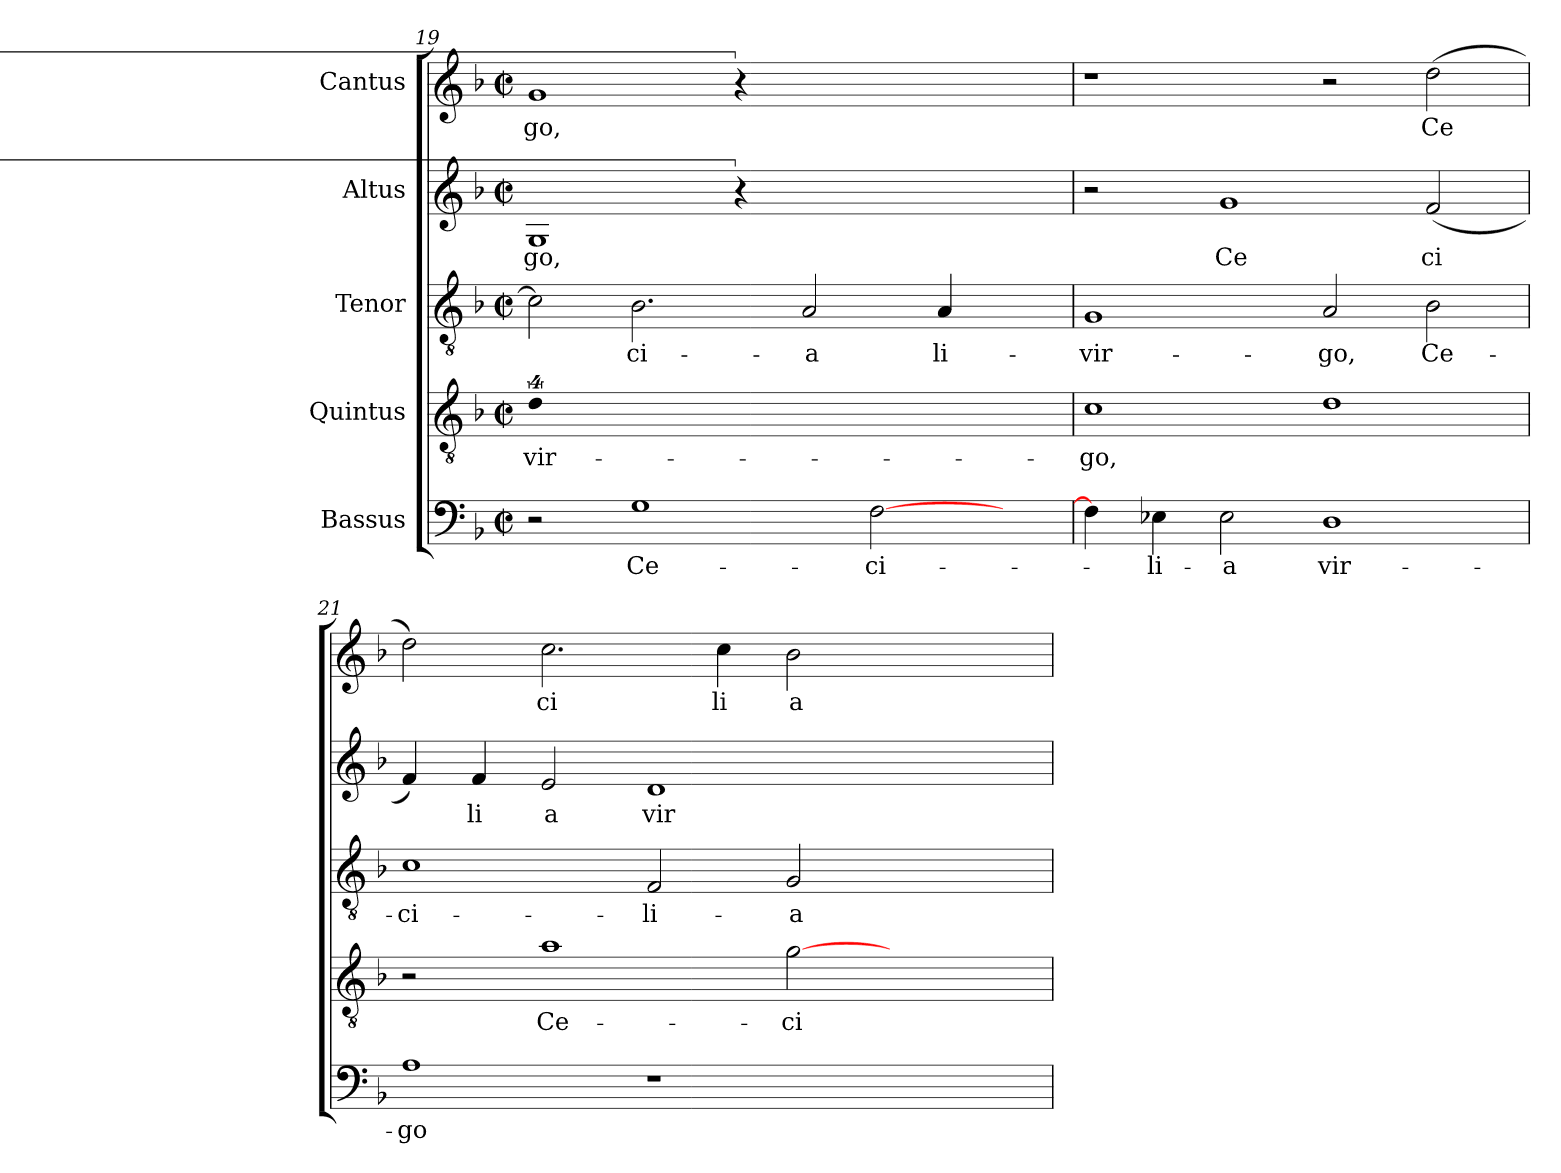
**kern	**text	**kern	**text	**kern	**text	**kern	**text	**kern	**text
*part5	*part5	*part4	*part4	*part3	*part3	*part2	*part2	*part1	*part1
*staff5	*staff5	*staff4	*staff4	*staff3	*staff3	*staff2	*staff2	*staff1	*staff1
*I"Bassus	*	*I"Quintus	*	*I"Tenor	*	*I"Altus	*	*I"Cantus	*
*clefF4	*	*clefGv2	*	*clefGv2	*	*clefG2	*	*clefG2	*
*k[b-]	*	*k[b-]	*	*k[b-]	*	*k[b-]	*	*k[b-]	*
*F:	*	*F:	*	*F:	*	*F:	*	*F:	*
*M2/2	*	*M2/2	*	*M2/2	*	*M2/2	*	*M2/2	*
*met(c|)	*	*met(c|)	*	*met(c|)	*	*met(c|)	*	*met(c|)	*
=19	=19	=19	=19	=19	=19	=19	=19	=19	=19
!	!	!LO:N:vis=0	!LO:LY:b:cj	!	!	!	!LO:LY:b:cj	!	!LO:LY:b:cj
2r	.	4%5d	vir-	2c\]	.	1G	-go,	1g	go,
!	!LO:LY:b:cj	!	!	!	!LO:LY:b:cj	!	!	!	!
1G	Ce-	.	.	2.B-\	-ci-	.	.	.	.
!	!	!	!	!	!	!LO:N:vis=1	!	!LO:N:vis=1	!
.	.	.	.	.	.	4%5r	.	4%5r	.
!	!	!	!	!	!LO:LY:b:cj	!	!	!	!
.	.	1ryy	.	2A/	-a	.	.	.	.
!	!LO:LY:b:cj	!	!	!	!	!	!	!	!
[>2F\	-ci-	.	.	.	.	.	.	.	.
!	!	!	!	!	!LO:LY:b:cj	!	!	!	!
.	.	.	.	4A/	-li-	.	.	.	.
4ryy	.	.	.	4ryy	.	.	.	.	.
=20	=20	=20	=20	=20	=20	=20	=20	=20	=20
!	!	!	!LO:LY:b:cj	!	!LO:LY:b:cj	!	!	!	!
4F\]	.	1c	-go,	1G	vir-	2r	.	1r	.
!	!LO:LY:b:cj	!	!	!	!	!	!	!	!
4E-\	-li-	.	.	.	.	.	.	.	.
!	!LO:LY:b:cj	!	!	!	!	!	!LO:LY:b:cj	!	!
2E-\	-a	.	.	.	.	1g	Ce	.	.
!	!LO:LY:b:cj	!	!	!	!LO:LY:b:cj	!	!	!	!
1D	vir-	1d	.	2A/	-go,	.	.	2r	.
!	!	!	!	!	!LO:LY:b:cj	!	!LO:LY:b:cj	!	!LO:LY:b
.	.	.	.	2B-\	Ce-	(<2f/	ci	(>2dd\	Ce
=21	=21	=21	=21	=21	=21	=21	=21	=21	=21
!	!LO:LY:b:cj	!	!	!	!LO:LY:b:cj	!	!	!	!
1A	-go	2r	.	1c	-ci-	4f/)	.	2dd\)	.
!	!	!	!	!	!	!	!LO:LY:b:cj	!	!
.	.	.	.	.	.	4f/	li	.	.
!	!	!	!LO:LY:b:cj	!	!	!	!LO:LY:b:cj	!	!LO:LY:b:cj
.	.	1a	Ce-	.	.	2e/	a	2.cc\	ci
!LO:N:vis=1	!	!	!	!	!LO:LY:b:cj	!	!LO:LY:b:cj	!	!
0r	.	.	.	2F/	-li-	1d	vir	.	.
!	!	!	!	!	!	!	!	!	!LO:LY:b:cj
.	.	.	.	.	.	.	.	4cc\	li
!	!	!	!LO:LY:b:cj	!	!LO:LY:b:cj	!	!	!	!LO:LY:b:cj
.	.	[>2g\	-ci-	2G/	-a	.	.	2b-\	a
.	.	1ryy	.	1ryy	.	1ryy	.	1ryy	.
=	=	=	=	=	=	=	=	=	=
*-	*-	*-	*-	*-	*-	*-	*-	*-	*-
